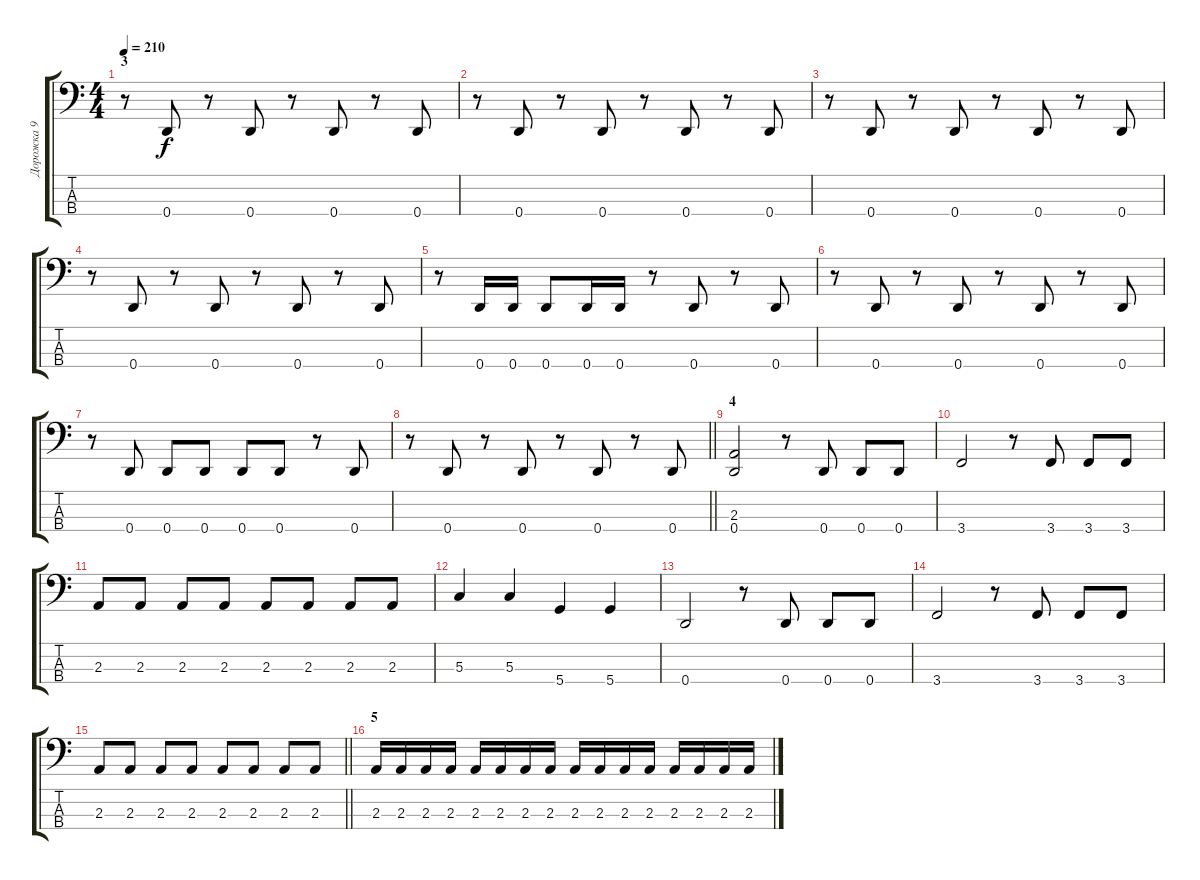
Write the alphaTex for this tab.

\track ("Дорожка 9" "Дорожка 9") {instrument slapbass2}
\staff {score tabs}
\tuning (F2 C2 G1 D1) {hide}
\ts (4 4)
\section ("" "3")
\tempo 210
\clef f4
\ks c
r.8{dy f} 0.4.8 r.8 0.4.8 r.8 0.4.8 r.8 0.4.8 |
r.8 0.4.8 r.8 0.4.8 r.8 0.4.8 r.8 0.4.8 |
r.8 0.4.8 r.8 0.4.8 r.8 0.4.8 r.8 0.4.8 |
r.8 0.4.8 r.8 0.4.8 r.8 0.4.8 r.8 0.4.8 |
r.8 0.4.16 0.4.16 0.4.8 0.4.16 0.4.16 r.8 0.4.8 r.8 0.4.8 |
r.8 0.4.8 r.8 0.4.8 r.8 0.4.8 r.8 0.4.8 |
r.8 0.4.8 0.4.8 0.4.8 0.4.8 0.4.8 r.8 0.4.8 |
\barLineRight lightlight
r.8 0.4.8 r.8 0.4.8 r.8 0.4.8 r.8 0.4.8 |
\section ("" "4")
(2.3 0.4).2 r.8 0.4.8 0.4.8 0.4.8 |
3.4.2 r.8 3.4.8 3.4.8 3.4.8 |
2.3.8 2.3.8 2.3.8 2.3.8 2.3.8 2.3.8 2.3.8 2.3.8 |
5.3.4 5.3.4 5.4.4 5.4.4 |
0.4.2 r.8 0.4.8 0.4.8 0.4.8 |
3.4.2 r.8 3.4.8 3.4.8 3.4.8 |
\barLineRight lightlight
2.3.8 2.3.8 2.3.8 2.3.8 2.3.8 2.3.8 2.3.8 2.3.8 |
\section ("" "5")
2.3.16 2.3.16 2.3.16 2.3.16 2.3.16 2.3.16 2.3.16 2.3.16 2.3.16 2.3.16 2.3.16 2.3.16 2.3.16 2.3.16 2.3.16 2.3.16
